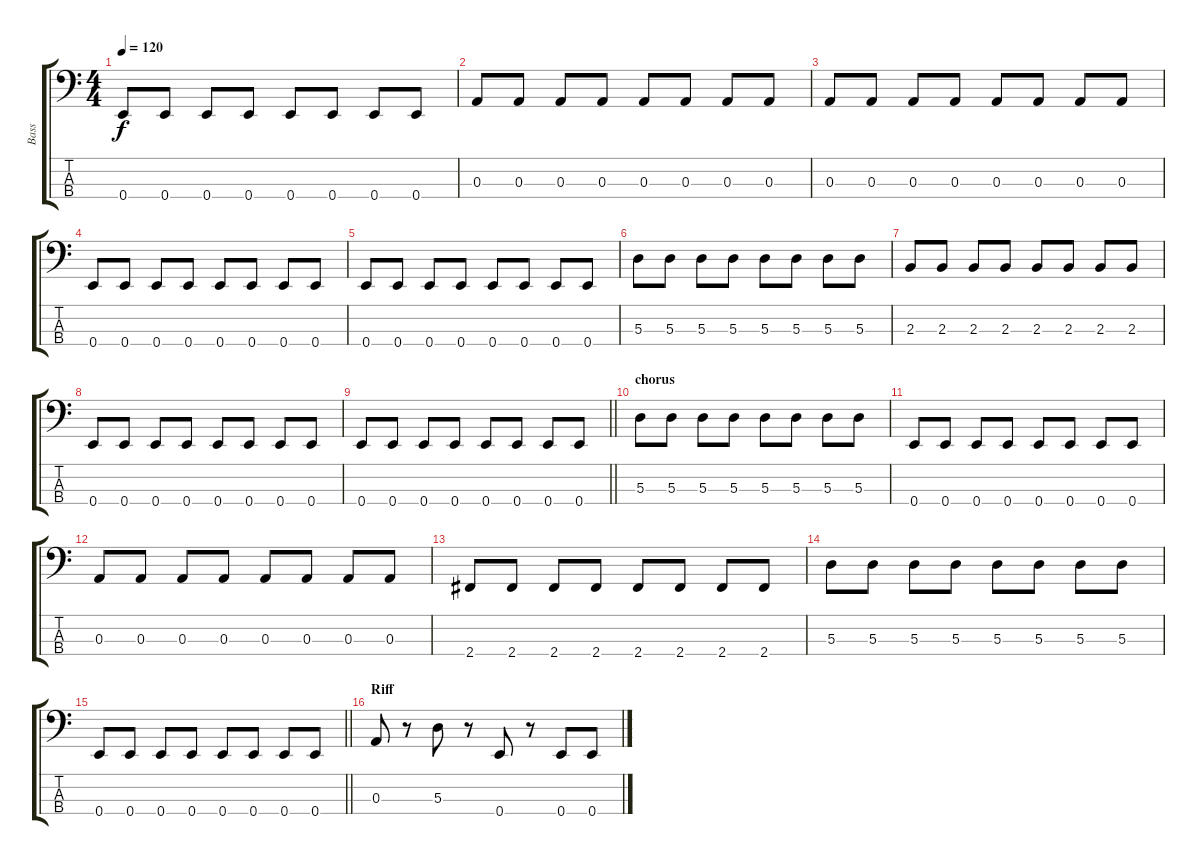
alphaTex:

\track ("Bass" "Bass") {instrument electricbassfinger}
\staff {score tabs}
\tuning (G2 D2 A1 E1) {hide}
\ts (4 4)
\tempo 120
\clef f4
\ks c
0.4.8{dy f} 0.4.8 0.4.8 0.4.8 0.4.8 0.4.8 0.4.8 0.4.8 |
0.3.8 0.3.8 0.3.8 0.3.8 0.3.8 0.3.8 0.3.8 0.3.8 |
0.3.8 0.3.8 0.3.8 0.3.8 0.3.8 0.3.8 0.3.8 0.3.8 |
0.4.8 0.4.8 0.4.8 0.4.8 0.4.8 0.4.8 0.4.8 0.4.8 |
0.4.8 0.4.8 0.4.8 0.4.8 0.4.8 0.4.8 0.4.8 0.4.8 |
5.3.8 5.3.8 5.3.8 5.3.8 5.3.8 5.3.8 5.3.8 5.3.8 |
2.3.8 2.3.8 2.3.8 2.3.8 2.3.8 2.3.8 2.3.8 2.3.8 |
0.4.8 0.4.8 0.4.8 0.4.8 0.4.8 0.4.8 0.4.8 0.4.8 |
\barLineRight lightlight
0.4.8 0.4.8 0.4.8 0.4.8 0.4.8 0.4.8 0.4.8 0.4.8 |
\section ("" "chorus")
5.3.8 5.3.8 5.3.8 5.3.8 5.3.8 5.3.8 5.3.8 5.3.8 |
0.4.8 0.4.8 0.4.8 0.4.8 0.4.8 0.4.8 0.4.8 0.4.8 |
0.3.8 0.3.8 0.3.8 0.3.8 0.3.8 0.3.8 0.3.8 0.3.8 |
2.4.8 2.4.8 2.4.8 2.4.8 2.4.8 2.4.8 2.4.8 2.4.8 |
5.3.8 5.3.8 5.3.8 5.3.8 5.3.8 5.3.8 5.3.8 5.3.8 |
\barLineRight lightlight
0.4.8 0.4.8 0.4.8 0.4.8 0.4.8 0.4.8 0.4.8 0.4.8 |
\section ("" "Riff")
0.3.8 r.8 5.3.8 r.8 0.4.8 r.8 0.4.8 0.4.8
